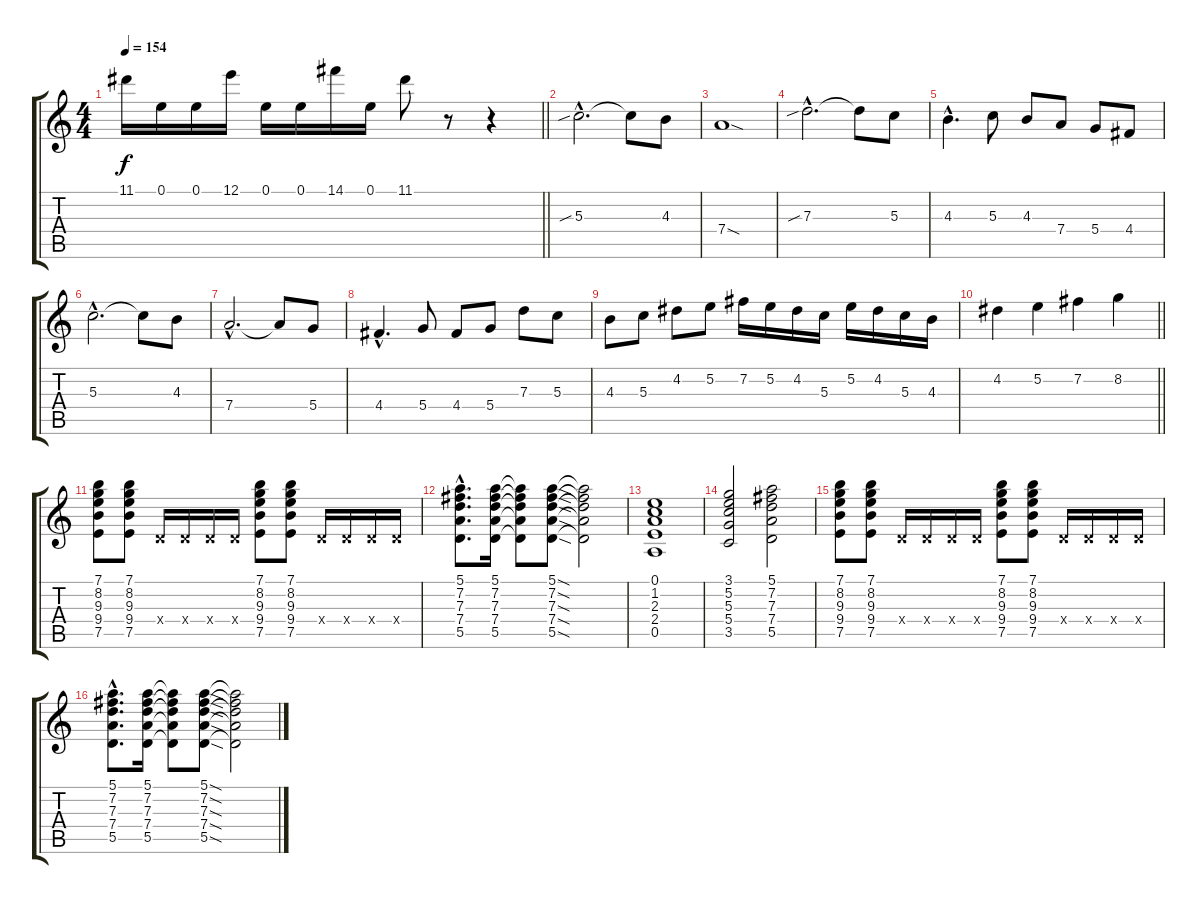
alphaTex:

\track "" {instrument distortionguitar}
\staff {score tabs}
\tuning (E4 B3 G3 D3 A2 E2) {hide}
\ts (4 4)
\tempo 154
\clef g2
\barLineRight lightlight
\ks c
11.1.16{dy f} 0.1.16 0.1.16 12.1.16 0.1.16 0.1.16 14.1.16 0.1.16 11.1.8 r.8 r.4 |
5.3{sib hac}.2{d} 5.3{t}.8 4.3.8 |
7.4{sod}.1 |
7.3{sib hac}.2{d} 7.3{t}.8 5.3.8 |
4.3{hac}.4{d} 5.3.8 4.3.8 7.4.8 5.4.8 4.4.8 |
5.3{hac}.2{d} 5.3{t}.8 4.3.8 |
7.4{hac}.2{d} 7.4{t}.8 5.4.8 |
4.4{hac}.4{d} 5.4.8 4.4.8 5.4.8 7.3.8 5.3.8 |
4.3.8 5.3.8 4.2.8 5.2.8 7.2.16 5.2.16 4.2.16 5.3.16 5.2.16 4.2.16 5.3.16 4.3.16 |
\barLineRight lightlight
4.2.4 5.2.4 7.2.4 8.2.4 |
(7.1 8.2 9.3 9.4 7.5).8 (7.1 8.2 9.3 9.4 7.5).8 0.4{x}.16 0.4{x}.16 0.4{x}.16 0.4{x}.16 (7.1 8.2 9.3 9.4 7.5).8 (7.1 8.2 9.3 9.4 7.5).8 0.4{x}.16 0.4{x}.16 0.4{x}.16 0.4{x}.16 |
(5.1{hac} 7.2{hac} 7.3{hac} 7.4{hac} 5.5{hac}).8{d} (5.1 7.2 7.3 7.4 5.5).16 (5.1{t} 7.2{t} 7.3{t} 7.4{t} 5.5{t}).8 (5.1{sod} 7.2{sod} 7.3{sod} 7.4{sod} 5.5{sod}).8 (5.1{t} 7.2{t} 7.3{t} 7.4{t} 5.5{t}).2 |
(0.1 1.2 2.3 2.4 0.5).1 |
(3.1 5.2 5.3 5.4 3.5).2 (5.1 7.2 7.3 7.4 5.5).2 |
(7.1 8.2 9.3 9.4 7.5).8 (7.1 8.2 9.3 9.4 7.5).8 0.4{x}.16 0.4{x}.16 0.4{x}.16 0.4{x}.16 (7.1 8.2 9.3 9.4 7.5).8 (7.1 8.2 9.3 9.4 7.5).8 0.4{x}.16 0.4{x}.16 0.4{x}.16 0.4{x}.16 |
(5.1{hac} 7.2{hac} 7.3{hac} 7.4{hac} 5.5{hac}).8{d} (5.1 7.2 7.3 7.4 5.5).16 (5.1{t} 7.2{t} 7.3{t} 7.4{t} 5.5{t}).8 (5.1{sod} 7.2{sod} 7.3{sod} 7.4{sod} 5.5{sod}).8 (5.1{t} 7.2{t} 7.3{t} 7.4{t} 5.5{t}).2
